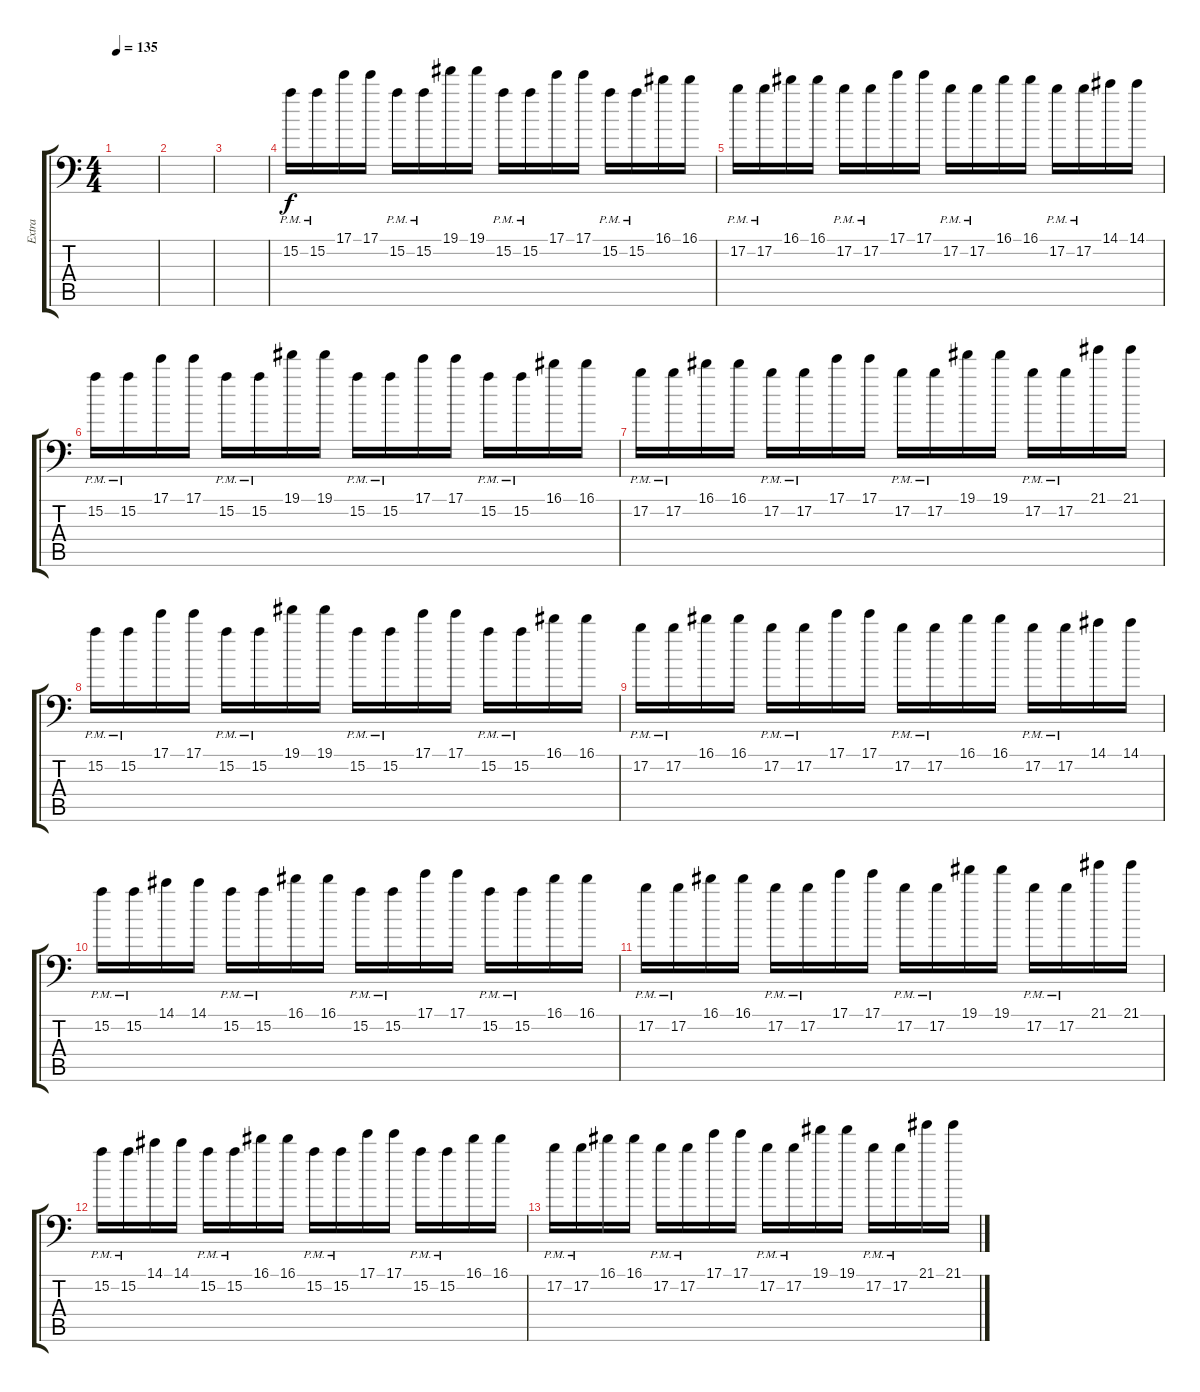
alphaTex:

\track ("Extra" "Extra") {instrument distortionguitar}
\staff {score tabs}
\tuning (B3 Gb3 D3 A2 E2 A1) {hide}
\ts (4 4)
\tempo 135
\clef f4
\ks c
|
|
|
15.2{pm}.16 15.2{pm}.16 17.1.16 17.1.16 15.2{pm}.16 15.2{pm}.16 19.1.16 19.1.16 15.2{pm}.16 15.2{pm}.16 17.1.16 17.1.16 15.2{pm}.16 15.2{pm}.16 16.1.16 16.1.16 |
17.2{pm}.16 17.2{pm}.16 16.1.16 16.1.16 17.2{pm}.16 17.2{pm}.16 17.1.16 17.1.16 17.2{pm}.16 17.2{pm}.16 16.1.16 16.1.16 17.2{pm}.16 17.2{pm}.16 14.1.16 14.1.16 |
15.2{pm}.16 15.2{pm}.16 17.1.16 17.1.16 15.2{pm}.16 15.2{pm}.16 19.1.16 19.1.16 15.2{pm}.16 15.2{pm}.16 17.1.16 17.1.16 15.2{pm}.16 15.2{pm}.16 16.1.16 16.1.16 |
17.2{pm}.16 17.2{pm}.16 16.1.16 16.1.16 17.2{pm}.16 17.2{pm}.16 17.1.16 17.1.16 17.2{pm}.16 17.2{pm}.16 19.1.16 19.1.16 17.2{pm}.16 17.2{pm}.16 21.1.16 21.1.16 |
15.2{pm}.16 15.2{pm}.16 17.1.16 17.1.16 15.2{pm}.16 15.2{pm}.16 19.1.16 19.1.16 15.2{pm}.16 15.2{pm}.16 17.1.16 17.1.16 15.2{pm}.16 15.2{pm}.16 16.1.16 16.1.16 |
17.2{pm}.16 17.2{pm}.16 16.1.16 16.1.16 17.2{pm}.16 17.2{pm}.16 17.1.16 17.1.16 17.2{pm}.16 17.2{pm}.16 16.1.16 16.1.16 17.2{pm}.16 17.2{pm}.16 14.1.16 14.1.16 |
15.2{pm}.16 15.2{pm}.16 14.1.16 14.1.16 15.2{pm}.16 15.2{pm}.16 16.1.16 16.1.16 15.2{pm}.16 15.2{pm}.16 17.1.16 17.1.16 15.2{pm}.16 15.2{pm}.16 16.1.16 16.1.16 |
17.2{pm}.16 17.2{pm}.16 16.1.16 16.1.16 17.2{pm}.16 17.2{pm}.16 17.1.16 17.1.16 17.2{pm}.16 17.2{pm}.16 19.1.16 19.1.16 17.2{pm}.16 17.2{pm}.16 21.1.16 21.1.16 |
15.2{pm}.16 15.2{pm}.16 14.1.16 14.1.16 15.2{pm}.16 15.2{pm}.16 16.1.16 16.1.16 15.2{pm}.16 15.2{pm}.16 17.1.16 17.1.16 15.2{pm}.16 15.2{pm}.16 16.1.16 16.1.16 |
17.2{pm}.16 17.2{pm}.16 16.1.16 16.1.16 17.2{pm}.16 17.2{pm}.16 17.1.16 17.1.16 17.2{pm}.16 17.2{pm}.16 19.1.16 19.1.16 17.2{pm}.16 17.2{pm}.16 21.1.16 21.1.16
